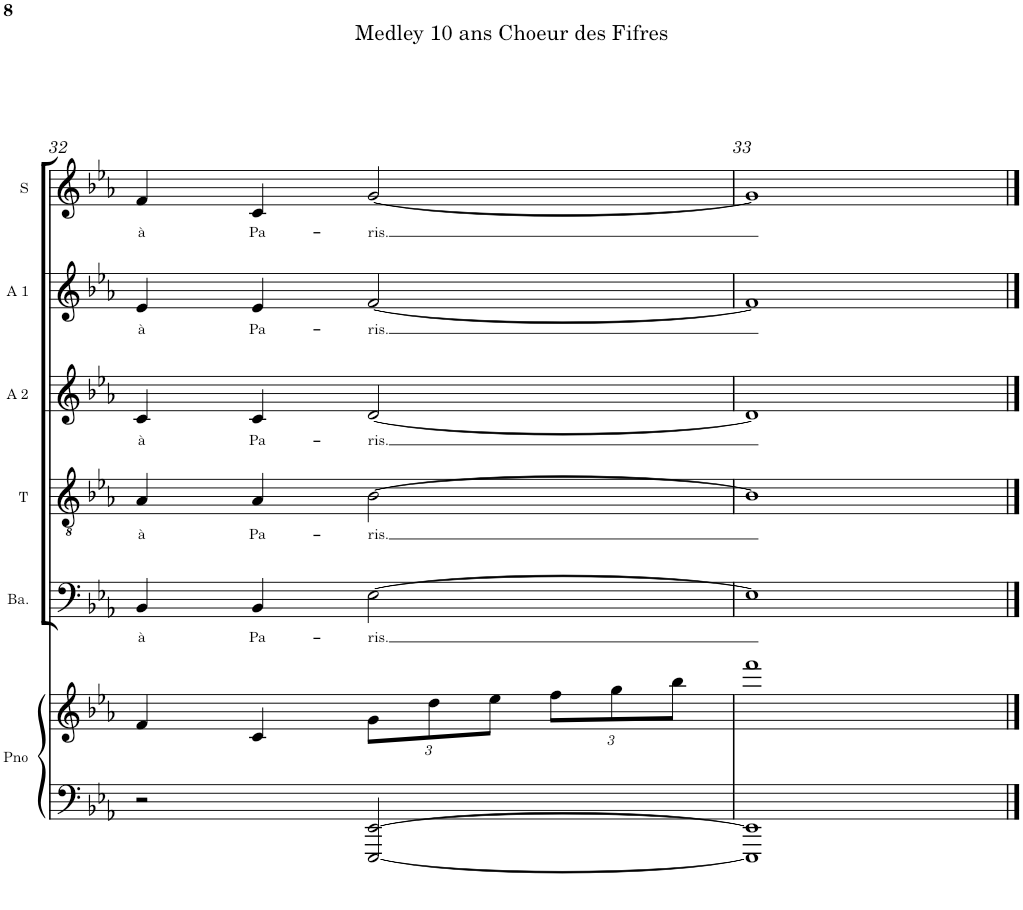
**kern	**kern	**kern	**text	**kern	**text	**kern	**text	**kern	**text	**kern	**text
*part6	*part6	*part5	*part5	*part4	*part4	*part3	*part3	*part2	*part2	*part1	*part1
*staff7	*staff6	*staff5	*staff5	*staff4	*staff4	*staff3	*staff3	*staff2	*staff2	*staff1	*staff1
*I"Piano	*	*I"Basse	*	*I"Ténor	*	*I"Alto 2	*	*I"Alto 1	*	*I"Soprano	*
*I'Pno	*	*I'Ba.	*	*I'T	*	*I'A 2	*	*I'A 1	*	*I'S	*
!!LO:PB:g=z
*clefF4	*clefG2	*clefF4	*	*clefGv2	*	*clefG2	*	*clefG2	*	*clefG2	*
*k[b-e-a-]	*k[b-e-a-]	*k[b-e-a-]	*	*k[b-e-a-]	*	*k[b-e-a-]	*	*k[b-e-a-]	*	*k[b-e-a-]	*
*E-:	*E-:	*E-:	*	*E-:	*	*E-:	*	*E-:	*	*E-:	*
*M4/4	*M4/4	*M4/4	*	*M4/4	*	*M4/4	*	*M4/4	*	*M4/4	*
=32	=32	=32	=32	=32	=32	=32	=32	=32	=32	=32	=32
!	!	!	!LO:LY:b	!	!LO:LY:b	!	!LO:LY:b	!	!LO:LY:b	!	!LO:LY:b
2r	4f/	4BB-/	à	4A-/	à	4c/	à	4e-/	à	4f/	à
!	!	!	!LO:LY:b	!	!LO:LY:b	!	!LO:LY:b	!	!LO:LY:b	!	!LO:LY:b
.	4c/	4BB-/	Pa-	4A-/	Pa-	4c/	Pa-	4e-/	Pa-	4c/	Pa-
*	*Xbrackettup	*	*	*	*	*	*	*	*	*	*
!	!	!	!LO:LY:b	!	!LO:LY:b	!	!LO:LY:b	!	!LO:LY:b	!	!LO:LY:b
[2EEE-/ [2EE-/	12g\L	[2E-\	-ris.	[2B-\	-ris.	[2d/	-ris.	[2f/	-ris.	[2g/	-ris.
.	12dd\	.	.	.	.	.	.	.	.	.	.
.	12ee-\J	.	.	.	.	.	.	.	.	.	.
.	12ff\L	.	.	.	.	.	.	.	.	.	.
.	12gg\	.	.	.	.	.	.	.	.	.	.
.	12bb-\J	.	.	.	.	.	.	.	.	.	.
=33	=33	=33	=33	=33	=33	=33	=33	=33	=33	=33	=33
1EEE-] 1EE-]	1fff	1E-]	.	1B-]	.	1d]	.	1f]	.	1g]	.
==	==	==	==	==	==	==	==	==	==	==	==
*-	*-	*-	*-	*-	*-	*-	*-	*-	*-	*-	*-
